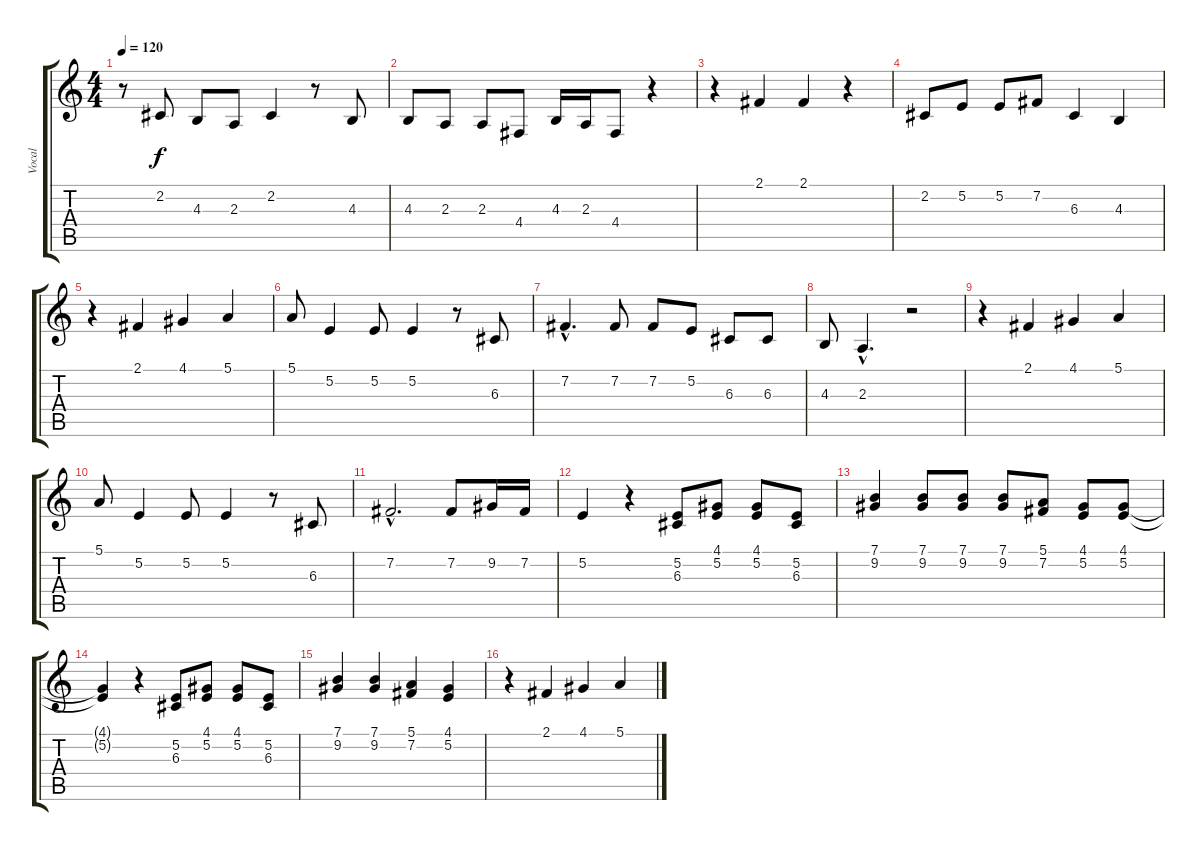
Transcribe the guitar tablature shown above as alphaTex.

\track ("Vocal" "Vocal") {instrument tenorsax}
\staff {score tabs}
\tuning (E4 B3 G3 D3 A2 E2) {hide}
\ts (4 4)
\tempo 120
\clef g2
\ks c
r.8{dy f} 2.2.8 4.3.8 2.3.8 2.2.4 r.8 4.3.8 |
4.3.8 2.3.8 2.3.8 4.4.8 4.3.16 2.3.16 4.4.8 r.4 |
r.4 2.1.4 2.1.4 r.4 |
2.2.8 5.2.8 5.2.8 7.2.8 6.3.4 4.3.4 |
r.4 2.1.4 4.1.4 5.1.4 |
5.1.8 5.2.4 5.2.8 5.2.4 r.8 6.3.8 |
7.2{hac}.4{d} 7.2.8 7.2.8 5.2.8 6.3.8 6.3.8 |
4.3.8 2.3{hac}.4{d} r.2 |
r.4 2.1.4 4.1.4 5.1.4 |
5.1.8 5.2.4 5.2.8 5.2.4 r.8 6.3.8 |
7.2{hac}.2{d} 7.2.8 9.2.16 7.2.16 |
5.2.4 r.4 (5.2 6.3).8 (4.1 5.2).8 (4.1 5.2).8 (5.2 6.3).8 |
(7.1 9.2).4 (7.1 9.2).8 (7.1 9.2).8 (7.1 9.2).8 (5.1 7.2).8 (4.1 5.2).8 (4.1 5.2).8 |
(4.1{t} 5.2{t}).4 r.4 (5.2 6.3).8 (4.1 5.2).8 (4.1 5.2).8 (5.2 6.3).8 |
(7.1 9.2).4 (7.1 9.2).4 (5.1 7.2).4 (4.1 5.2).4 |
r.4 2.1.4 4.1.4 5.1.4
